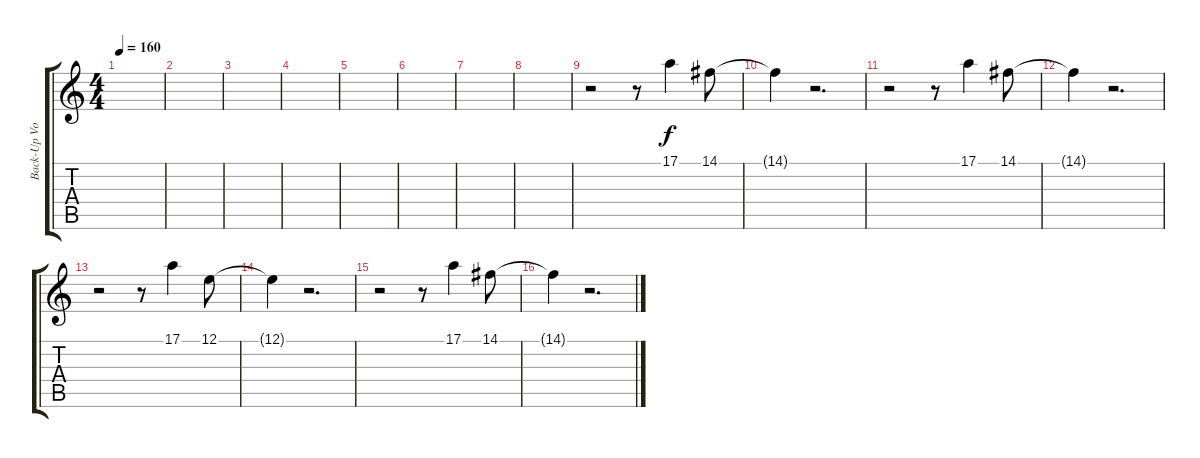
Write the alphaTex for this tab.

\track ("Back-Up Vocals" "Back-Up Vo") {instrument sopranosax}
\staff {score tabs}
\tuning (E4 B3 G3 D3 A2 E2) {hide}
\ts (4 4)
\tempo 160
\clef g2
\ks c
|
|
|
|
|
|
|
|
r.2 r.8 17.1.4 14.1.8 |
14.1{t}.4 r.2{d} |
r.2 r.8 17.1.4 14.1.8 |
14.1{t}.4 r.2{d} |
r.2 r.8 17.1.4 12.1.8 |
12.1{t}.4 r.2{d} |
r.2 r.8 17.1.4 14.1.8 |
14.1{t}.4 r.2{d}
